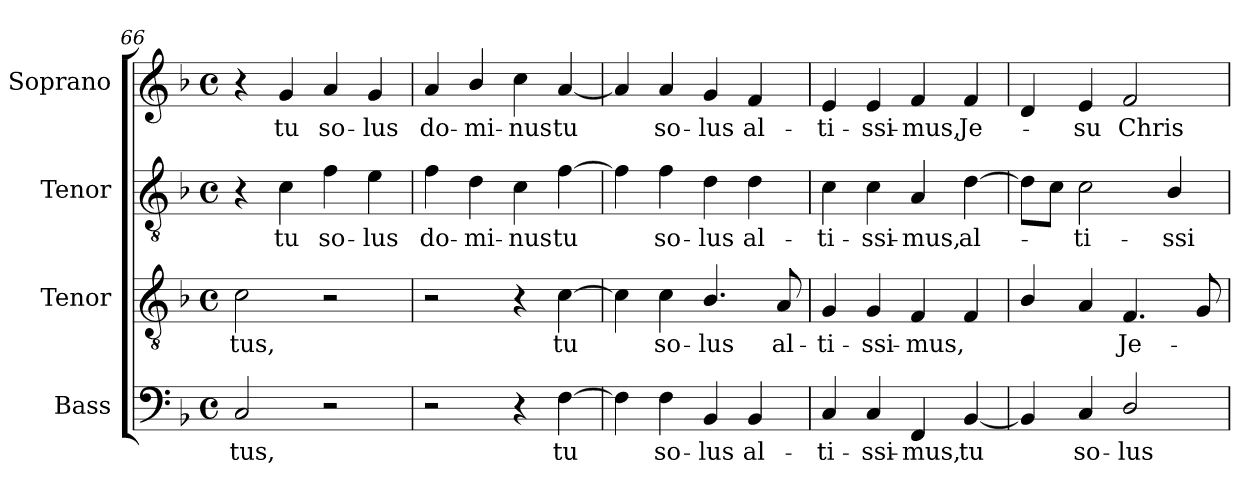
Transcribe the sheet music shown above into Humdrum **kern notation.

**kern	**text	**kern	**text	**kern	**text	**kern	**text
*part4	*part4	*part3	*part3	*part2	*part2	*part1	*part1
*staff4	*staff4	*staff3	*staff3	*staff2	*staff2	*staff1	*staff1
*I"Bass	*	*I"Tenor	*	*I"Tenor	*	*I"Soprano	*
*I'B.	*	*I'T.	*	*I'T.	*	*I'S.	*
*clefF4	*	*clefGv2	*	*clefGv2	*	*clefG2	*
*	*	*ITrd7c12	*	*ITrd7c12	*	*	*
*k[b-]	*	*k[b-]	*	*k[b-]	*	*k[b-]	*
*F:	*	*F:	*	*F:	*	*F:	*
*M4/4	*	*M4/4	*	*M4/4	*	*M4/4	*
*met(c)	*	*met(c)	*	*met(c)	*	*met(c)	*
=66	=66	=66	=66	=66	=66	=66	=66
!	!LO:LY:b:color=#000000	!	!	!	!	!	!
!	!	!	!LO:LY:b:color=#000000	!	!	!	!
2Ci/	-tus,	2Ci\	-tus,	4r	.	4r	.
!	!	!	!	!	!LO:LY:b:color=#000000	!	!
!	!	!	!	!	!	!	!LO:LY:b:color=#000000
.	.	.	.	4Ci\	tu	4gi/	tu
!	!	!	!	!	!LO:LY:b:color=#000000	!	!
!	!	!	!	!	!	!	!LO:LY:b:color=#000000
2r	.	2r	.	4Fi\	so-	4ai/	so-
!	!	!	!	!	!LO:LY:b:color=#000000	!	!
!	!	!	!	!	!	!	!LO:LY:b:color=#000000
.	.	.	.	4Ei\	-lus	4gi/	-lus
!!LO:PB:g=z
=67	=67	=67	=67	=67	=67	=67	=67
!	!	!	!	!	!LO:LY:b:color=#000000	!	!
!	!	!	!	!	!	!	!LO:LY:b:color=#000000
2r	.	2r	.	4Fi\	do-	4ai/	do-
!	!	!	!	!	!LO:LY:b:color=#000000	!	!
!	!	!	!	!	!	!	!LO:LY:b:color=#000000
.	.	.	.	4Di\	-mi-	4b-i/	-mi-
!	!	!	!	!	!LO:LY:b:color=#000000	!	!
!	!	!	!	!	!	!	!LO:LY:b:color=#000000
4r	.	4r	.	4Ci\	-nus	4cci\	-nus
!	!LO:LY:b:color=#000000	!	!	!	!	!	!
!	!	!	!LO:LY:b:color=#000000	!	!	!	!
!	!	!	!	!	!LO:LY:b:color=#000000	!	!
!	!	!	!	!	!	!	!LO:LY:b:color=#000000
[4Fi\	tu	[4Ci\	tu	[4Fi\	tu	[4ai/	tu
=68	=68	=68	=68	=68	=68	=68	=68
4Fi\]	.	4Ci\]	.	4Fi\]	.	4ai/]	.
!	!LO:LY:b:color=#000000	!	!	!	!	!	!
!	!	!	!LO:LY:b:color=#000000	!	!	!	!
!	!	!	!	!	!LO:LY:b:color=#000000	!	!
!	!	!	!	!	!	!	!LO:LY:b:color=#000000
4Fi\	so-	4Ci\	so-	4Fi\	so-	4ai/	so-
!	!LO:LY:b:color=#000000	!	!	!	!	!	!
!	!	!	!LO:LY:b:color=#000000	!	!	!	!
!	!	!	!	!	!LO:LY:b:color=#000000	!	!
!	!	!	!	!	!	!	!LO:LY:b:color=#000000
4BB-i/	-lus	4.BB-i/	-lus	4Di\	-lus	4gi/	-lus
!	!LO:LY:b:color=#000000	!	!	!	!	!	!
!	!	!	!	!	!LO:LY:b:color=#000000	!	!
!	!	!	!	!	!	!	!LO:LY:b:color=#000000
4BB-i/	al-	.	.	4Di\	al-	4fi/	al-
!	!	!	!LO:LY:b:color=#000000	!	!	!	!
.	.	8AAi/	al-	.	.	.	.
=69	=69	=69	=69	=69	=69	=69	=69
!	!LO:LY:b:color=#000000	!	!	!	!	!	!
!	!	!	!LO:LY:b:color=#000000	!	!	!	!
!	!	!	!	!	!LO:LY:b:color=#000000	!	!
!	!	!	!	!	!	!	!LO:LY:b:color=#000000
4Ci/	-ti-	4GGi/	-ti-	4Ci\	-ti-	4ei/	-ti-
!	!LO:LY:b:color=#000000	!	!	!	!	!	!
!	!	!	!LO:LY:b:color=#000000	!	!	!	!
!	!	!	!	!	!LO:LY:b:color=#000000	!	!
!	!	!	!	!	!	!	!LO:LY:b:color=#000000
4Ci/	-ssi-	4GGi/	-ssi-	4Ci\	-ssi-	4ei/	-ssi-
!	!LO:LY:b:color=#000000	!	!	!	!	!	!
!	!	!	!LO:LY:b:color=#000000	!	!	!	!
!	!	!	!	!	!LO:LY:b:color=#000000	!	!
!	!	!	!	!	!	!	!LO:LY:b:color=#000000
4FFi/	-mus,	4FFi/	-mus,	4AAi/	-mus,	4fi/	-mus,
!	!LO:LY:b:color=#000000	!	!	!	!	!	!
!	!	!	!	!	!LO:LY:b:color=#000000	!	!
!	!	!	!	!	!	!	!LO:LY:b:color=#000000
[4BB-i/	tu	4FFi/	.	[4Di\	al-	4fi/	Je-
=70	=70	=70	=70	=70	=70	=70	=70
4BB-i/]	.	4BB-i/	.	8Di\L]	.	4di/	.
.	.	.	.	8Ci\J	.	.	.
!	!LO:LY:b:color=#000000	!	!	!	!	!	!
!	!	!	!	!	!LO:LY:b:color=#000000	!	!
!	!	!	!	!	!	!	!LO:LY:b:color=#000000
4Ci/	so-	4AAi/	.	2Ci\	-ti-	4ei/	-su
!	!LO:LY:b:color=#000000	!	!	!	!	!	!
!	!	!	!LO:LY:b:color=#000000	!	!	!	!
!	!	!	!	!	!	!	!LO:LY:b:color=#000000
2Di/	-lus	4.FFi/	Je-	.	.	2fi/	Chris-
!	!	!	!	!	!LO:LY:b:color=#000000	!	!
.	.	.	.	4BB-i/	-ssi-	.	.
.	.	8GGi/	.	.	.	.	.
=	=	=	=	=	=	=	=
*-	*-	*-	*-	*-	*-	*-	*-
